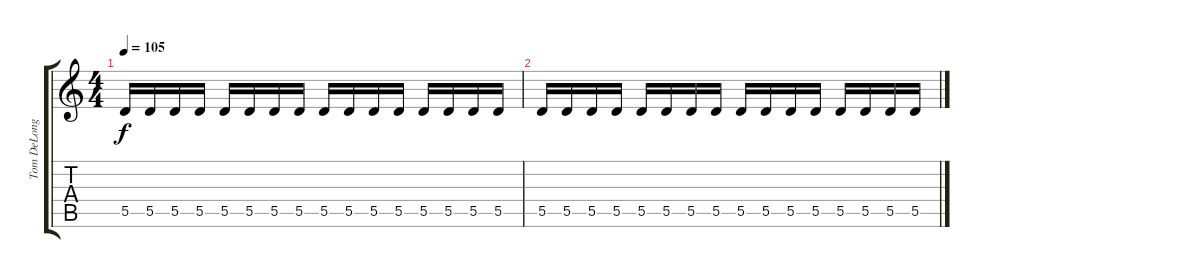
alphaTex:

\track ("Tom DeLonge (Cover)" "Tom DeLong") {instrument electricguitarmuted}
\staff {score tabs}
\tuning (E4 B3 G3 D3 A2 E2) {hide}
\ts (4 4)
\tempo 105
\clef g2
\ks c
5.5.16{dy f} 5.5.16 5.5.16 5.5.16 5.5.16 5.5.16 5.5.16 5.5.16 5.5.16 5.5.16 5.5.16 5.5.16 5.5.16 5.5.16 5.5.16 5.5.16 |
5.5.16 5.5.16 5.5.16 5.5.16 5.5.16 5.5.16 5.5.16 5.5.16 5.5.16 5.5.16 5.5.16 5.5.16 5.5.16 5.5.16 5.5.16 5.5.16
